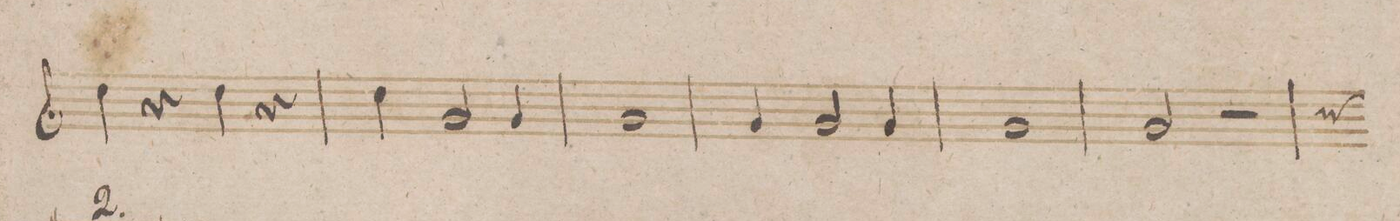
**kern	**dynam
*I"Corno 1mo in F.	*
*clefG2	*
*k[b-]	*
*met(c)	*
*M4/4	*
4g\	.
4r	.
4g\	.
4r	.
=251	=251
4g\	.
2c/	.
4c/	.
=252	=252
1c	.
=253	=253
4c/	.
2c/	.
4c/	.
=254	=254
1c	.
=255	=255
2c/	.
2r	.
*custos:f	*
=256	=256
*-	*-
